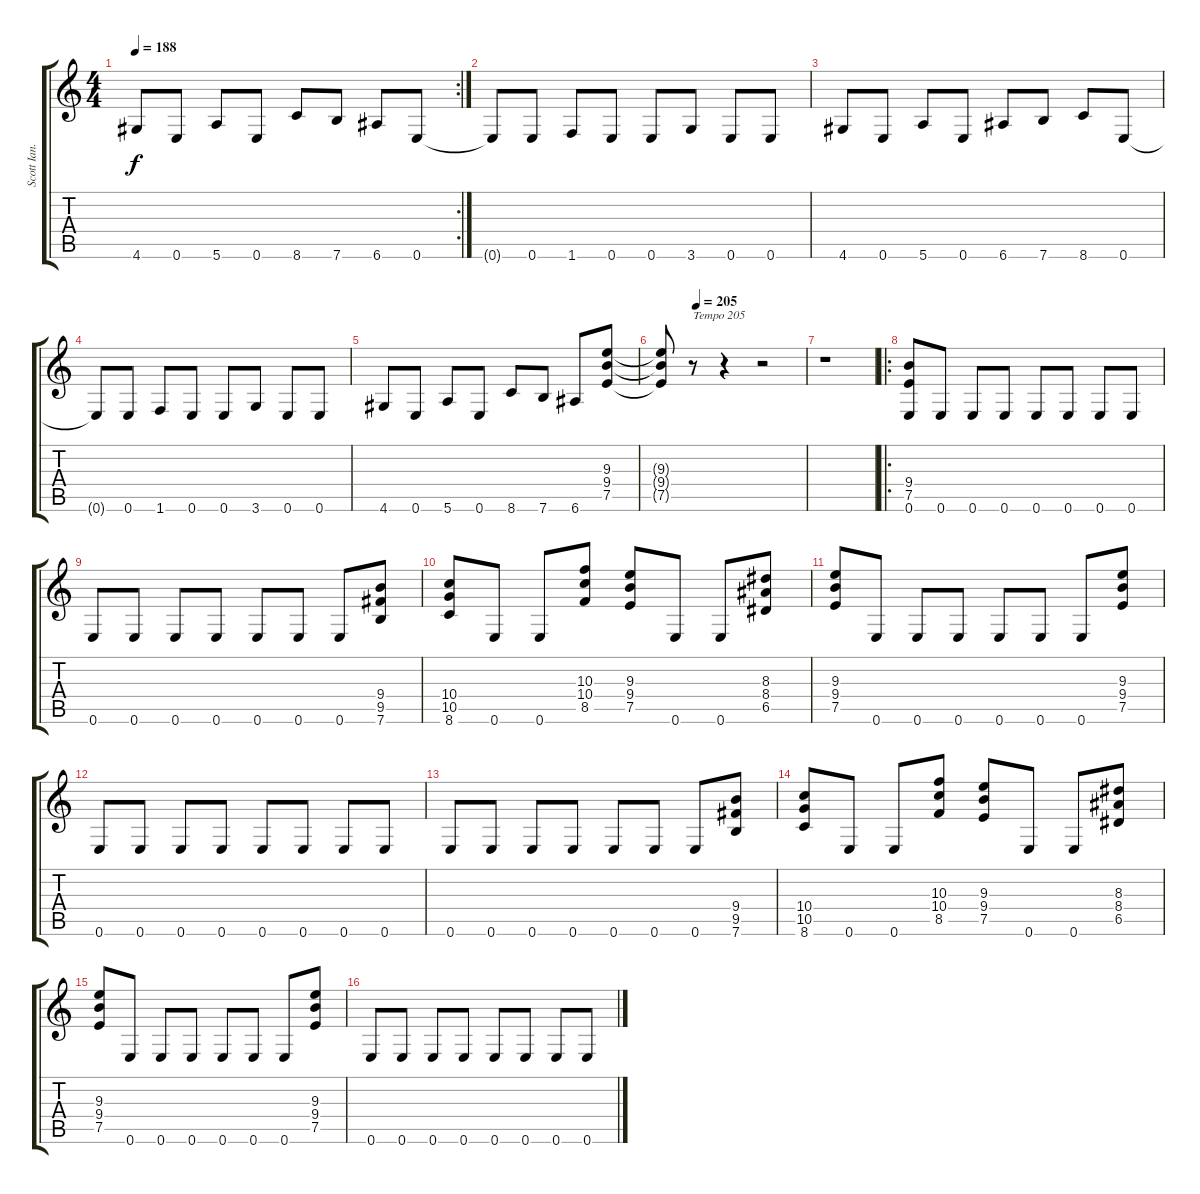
\track ("Scott Ian." "Scott Ian.") {instrument distortionguitar}
\staff {score tabs}
\tuning (E4 B3 G3 D3 A2 E2) {hide}
\rc 2
\ts (4 4)
\tempo 188
\clef g2
\ks c
4.6.8{dy f} 0.6.8 5.6.8 0.6.8 8.6.8 7.6.8 6.6.8 0.6.8 |
0.6{t}.8 0.6.8 1.6.8 0.6.8 0.6.8 3.6.8 0.6.8 0.6.8 |
4.6.8 0.6.8 5.6.8 0.6.8 6.6.8 7.6.8 8.6.8 0.6.8 |
0.6{t}.8 0.6.8 1.6.8 0.6.8 0.6.8 3.6.8 0.6.8 0.6.8 |
4.6.8 0.6.8 5.6.8 0.6.8 8.6.8 7.6.8 6.6.8 (9.3 9.4 7.5).8 |
\tempo (205 0.25)
(9.3{t} 9.4{t} 7.5{t}).8 r.8{txt "Tempo 205"} r.4 r.2 |
r.1 |
\ro
(9.4 7.5 0.6).8 0.6.8 0.6.8 0.6.8 0.6.8 0.6.8 0.6.8 0.6.8 |
0.6.8 0.6.8 0.6.8 0.6.8 0.6.8 0.6.8 0.6.8 (9.4 9.5 7.6).8 |
(10.4 10.5 8.6).8 0.6.8 0.6.8 (10.3 10.4 8.5).8 (9.3 9.4 7.5).8 0.6.8 0.6.8 (8.3 8.4 6.5).8 |
(9.3 9.4 7.5).8 0.6.8 0.6.8 0.6.8 0.6.8 0.6.8 0.6.8 (9.3 9.4 7.5).8 |
0.6.8 0.6.8 0.6.8 0.6.8 0.6.8 0.6.8 0.6.8 0.6.8 |
0.6.8 0.6.8 0.6.8 0.6.8 0.6.8 0.6.8 0.6.8 (9.4 9.5 7.6).8 |
(10.4 10.5 8.6).8 0.6.8 0.6.8 (10.3 10.4 8.5).8 (9.3 9.4 7.5).8 0.6.8 0.6.8 (8.3 8.4 6.5).8 |
(9.3 9.4 7.5).8 0.6.8 0.6.8 0.6.8 0.6.8 0.6.8 0.6.8 (9.3 9.4 7.5).8 |
0.6.8 0.6.8 0.6.8 0.6.8 0.6.8 0.6.8 0.6.8 0.6.8
